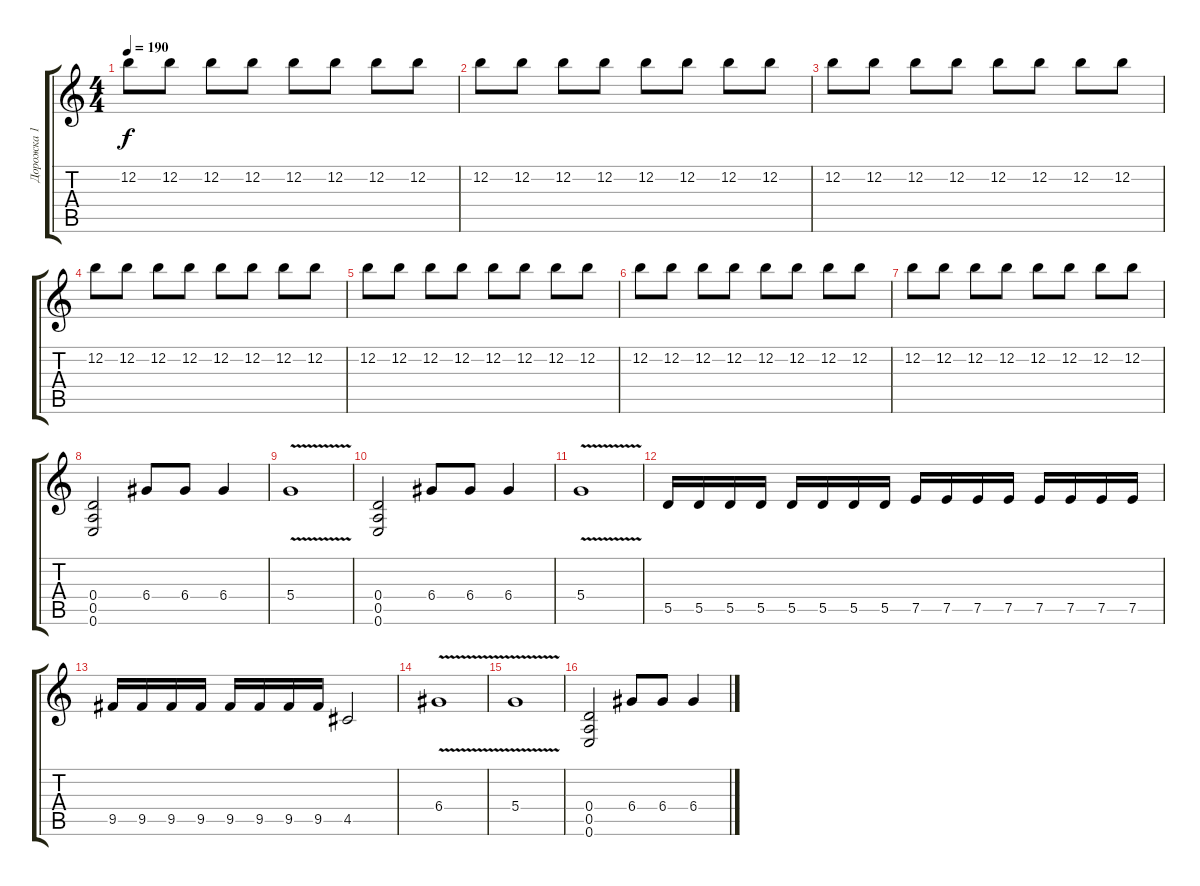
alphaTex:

\track ("Дорожка 1" "Дорожка 1") {instrument distortionguitar}
\staff {score tabs}
\tuning (E4 B3 G3 D3 A2 E2) {hide}
\ts (4 4)
\tempo 190
\clef g2
\ks c
12.2.8{dy f} 12.2.8 12.2.8 12.2.8 12.2.8 12.2.8 12.2.8 12.2.8 |
12.2.8 12.2.8 12.2.8 12.2.8 12.2.8 12.2.8 12.2.8 12.2.8 |
12.2.8 12.2.8 12.2.8 12.2.8 12.2.8 12.2.8 12.2.8 12.2.8 |
12.2.8 12.2.8 12.2.8 12.2.8 12.2.8 12.2.8 12.2.8 12.2.8 |
12.2.8 12.2.8 12.2.8 12.2.8 12.2.8 12.2.8 12.2.8 12.2.8 |
12.2.8 12.2.8 12.2.8 12.2.8 12.2.8 12.2.8 12.2.8 12.2.8 |
12.2.8 12.2.8 12.2.8 12.2.8 12.2.8 12.2.8 12.2.8 12.2.8 |
(0.4 0.5 0.6).2 6.4.8 6.4.8 6.4.4 |
5.4{v}.1 |
(0.4 0.5 0.6).2 6.4.8 6.4.8 6.4.4 |
5.4{v}.1 |
5.5.16 5.5.16 5.5.16 5.5.16 5.5.16 5.5.16 5.5.16 5.5.16 7.5.16 7.5.16 7.5.16 7.5.16 7.5.16 7.5.16 7.5.16 7.5.16 |
9.5.16 9.5.16 9.5.16 9.5.16 9.5.16 9.5.16 9.5.16 9.5.16 4.5.2 |
6.4{v}.1 |
5.4{v}.1 |
(0.4 0.5 0.6).2 6.4.8 6.4.8 6.4.4
